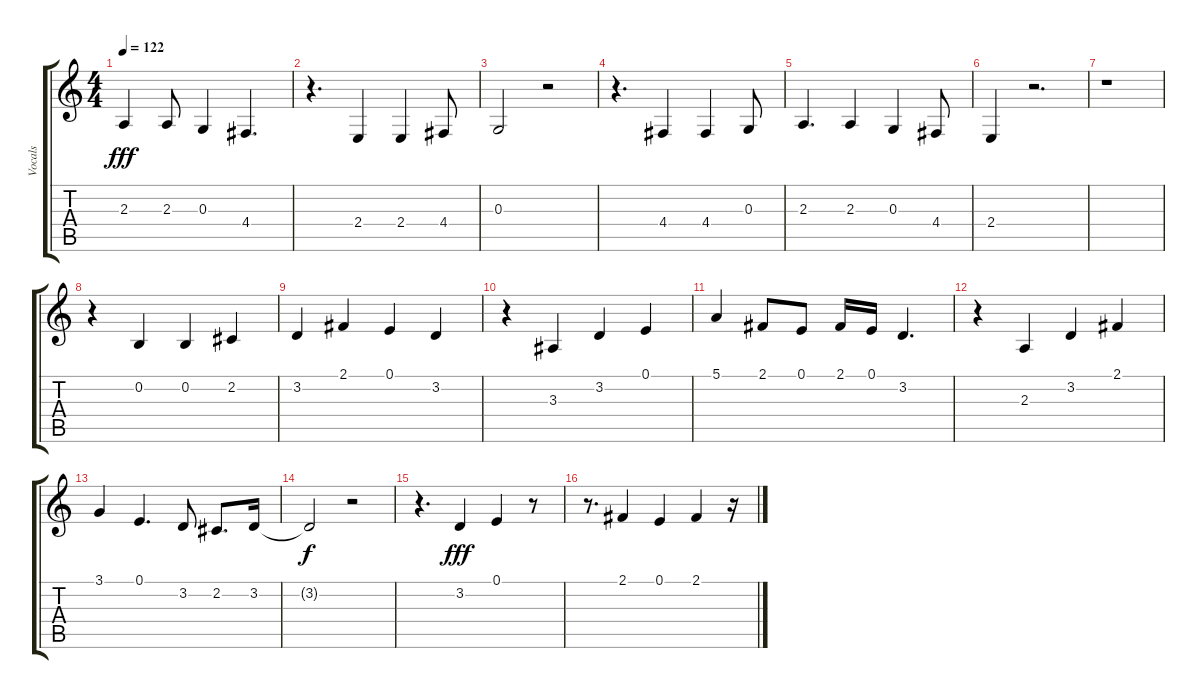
\track ("Vocals" "Vocals") {instrument altosax}
\staff {score tabs}
\tuning (E4 B3 G3 D3 A2 E2) {hide}
\ts (4 4)
\tempo 122
\clef g2
\ks c
2.3.4{dy fff} 2.3.8 0.3.4 4.4.4{d} |
r.4{d} 2.4.4 2.4.4 4.4.8 |
0.3.2 r.2 |
r.4{d} 4.4.4 4.4.4 0.3.8 |
2.3.4{d} 2.3.4 0.3.4 4.4.8 |
2.4.4 r.2{d} |
r.1 |
r.4 0.2.4 0.2.4 2.2.4 |
3.2.4 2.1.4 0.1.4 3.2.4 |
r.4 3.3.4 3.2.4 0.1.4 |
5.1.4 2.1.8 0.1.8 2.1.16 0.1.16 3.2.4{d} |
r.4 2.3.4 3.2.4 2.1.4 |
3.1.4 0.1.4{d} 3.2.8 2.2.8{d} 3.2.16 |
3.2{t}.2{dy f} r.2 |
r.4{d} 3.2.4{dy fff} 0.1.4 r.8 |
r.8{d} 2.1.4 0.1.4 2.1.4 r.16
